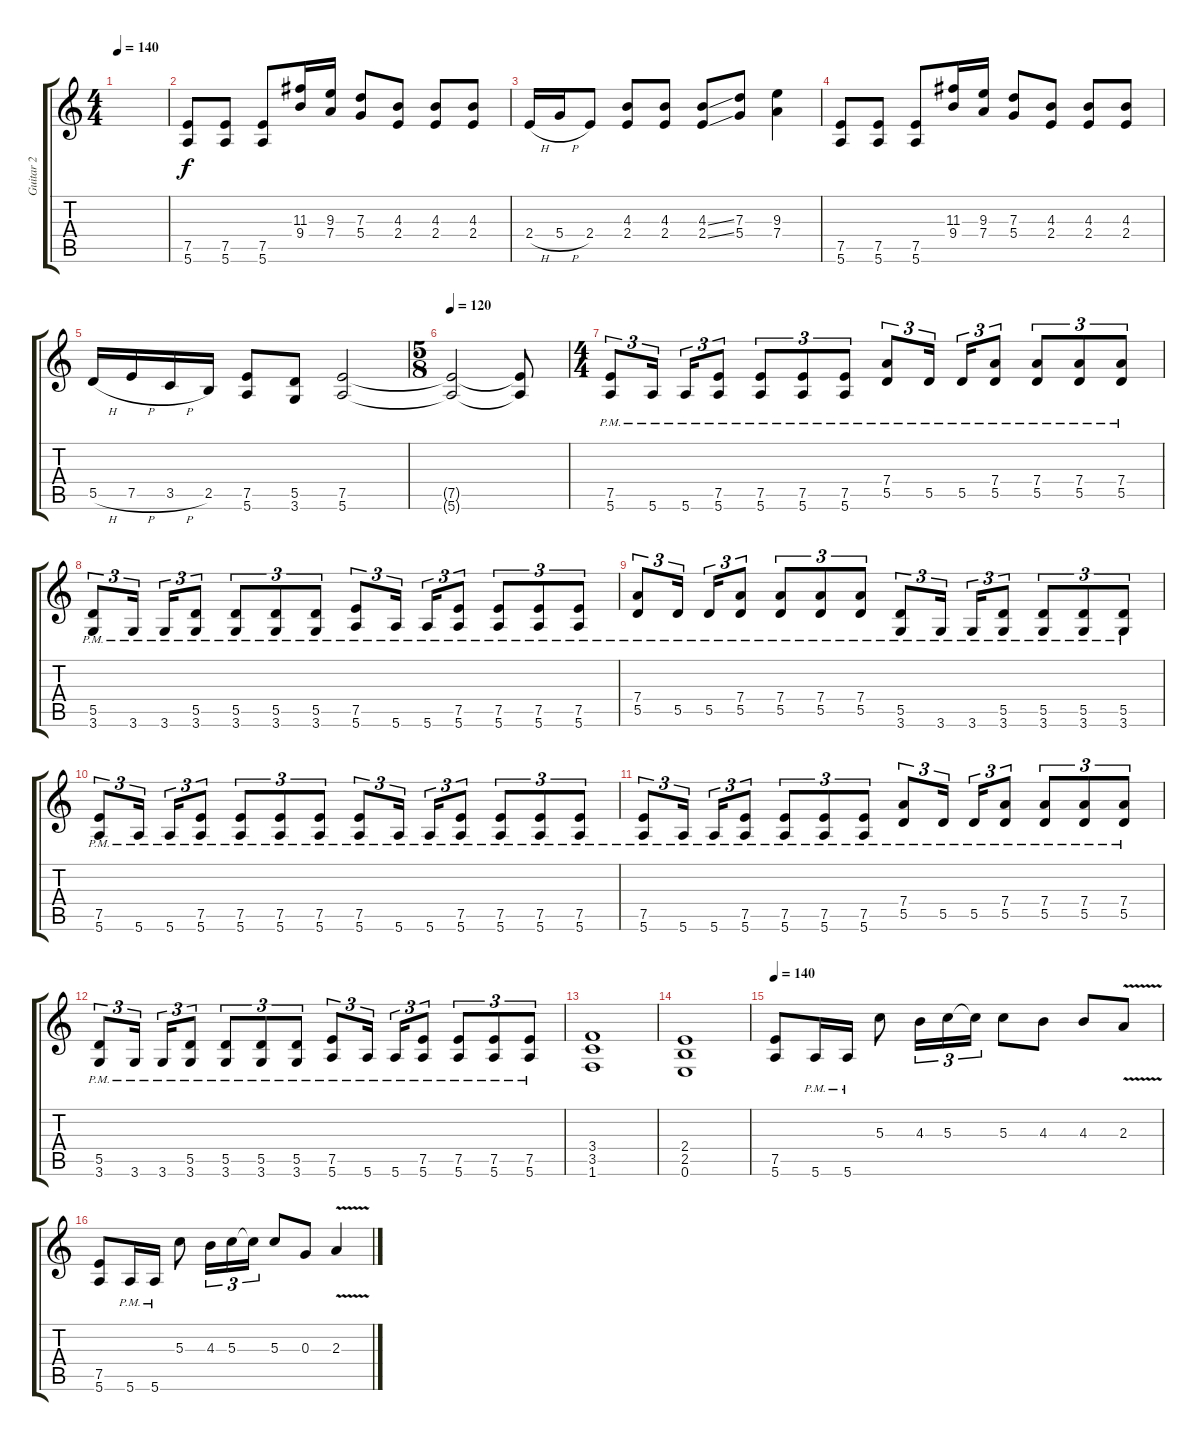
\track ("Guitar 2" "Guitar 2") {instrument distortionguitar}
\staff {score tabs}
\tuning (E4 B3 G3 D3 A2 E2) {hide}
\ts (4 4)
\tempo 140
\clef g2
\ks c
|
(7.5 5.6).8 (7.5 5.6).8 (7.5 5.6).8 (11.3 9.4).16 (9.3 7.4).16 (7.3 5.4).8 (4.3 2.4).8 (4.3 2.4).8 (4.3 2.4).8 |
2.4{h}.16 5.4{h}.16 2.4.8 (4.3 2.4).8 (4.3 2.4).8 (4.3{ss} 2.4{ss}).8 (7.3 5.4).8 (9.3 7.4).4 |
(7.5 5.6).8 (7.5 5.6).8 (7.5 5.6).8 (11.3 9.4).16 (9.3 7.4).16 (7.3 5.4).8 (4.3 2.4).8 (4.3 2.4).8 (4.3 2.4).8 |
5.5{h}.16 7.5{h}.16 3.5{h}.16 2.5.16 (7.5 5.6).8 (5.5 3.6).8 (7.5 5.6).2 |
\ts (5 8)
\tempo 120
(7.5{t} 5.6{t}).2 (7.5{t} 5.6{t}).8 |
\ts (4 4)
(7.5{pm} 5.6{pm}).8{tu (3 2)} 5.6{pm}.16{tu (3 2)} 5.6{pm}.16{tu (3 2)} (7.5{pm} 5.6{pm}).8{tu (3 2)} (7.5{pm} 5.6{pm}).8{tu (3 2)} (7.5{pm} 5.6{pm}).8{tu (3 2)} (7.5{pm} 5.6{pm}).8{tu (3 2)} (7.4{pm} 5.5{pm}).8{tu (3 2)} 5.5{pm}.16{tu (3 2)} 5.5{pm}.16{tu (3 2)} (7.4{pm} 5.5{pm}).8{tu (3 2)} (7.4{pm} 5.5{pm}).8{tu (3 2)} (7.4{pm} 5.5{pm}).8{tu (3 2)} (7.4{pm} 5.5{pm}).8{tu (3 2)} |
(5.5{pm} 3.6{pm}).8{tu (3 2)} 3.6{pm}.16{tu (3 2)} 3.6{pm}.16{tu (3 2)} (5.5{pm} 3.6{pm}).8{tu (3 2)} (5.5{pm} 3.6{pm}).8{tu (3 2)} (5.5{pm} 3.6{pm}).8{tu (3 2)} (5.5{pm} 3.6{pm}).8{tu (3 2)} (7.5{pm} 5.6{pm}).8{tu (3 2)} 5.6{pm}.16{tu (3 2)} 5.6{pm}.16{tu (3 2)} (7.5{pm} 5.6{pm}).8{tu (3 2)} (7.5{pm} 5.6{pm}).8{tu (3 2)} (7.5{pm} 5.6{pm}).8{tu (3 2)} (7.5{pm} 5.6{pm}).8{tu (3 2)} |
(7.4{pm} 5.5{pm}).8{tu (3 2)} 5.5{pm}.16{tu (3 2)} 5.5{pm}.16{tu (3 2)} (7.4{pm} 5.5{pm}).8{tu (3 2)} (7.4{pm} 5.5{pm}).8{tu (3 2)} (7.4{pm} 5.5{pm}).8{tu (3 2)} (7.4{pm} 5.5{pm}).8{tu (3 2)} (5.5{pm} 3.6{pm}).8{tu (3 2)} 3.6{pm}.16{tu (3 2)} 3.6{pm}.16{tu (3 2)} (5.5{pm} 3.6{pm}).8{tu (3 2)} (5.5{pm} 3.6{pm}).8{tu (3 2)} (5.5{pm} 3.6{pm}).8{tu (3 2)} (5.5{pm} 3.6{pm}).8{tu (3 2)} |
(7.5{pm} 5.6{pm}).8{tu (3 2)} 5.6{pm}.16{tu (3 2)} 5.6{pm}.16{tu (3 2)} (7.5{pm} 5.6{pm}).8{tu (3 2)} (7.5{pm} 5.6{pm}).8{tu (3 2)} (7.5{pm} 5.6{pm}).8{tu (3 2)} (7.5{pm} 5.6{pm}).8{tu (3 2)} (7.5{pm} 5.6{pm}).8{tu (3 2)} 5.6{pm}.16{tu (3 2)} 5.6{pm}.16{tu (3 2)} (7.5{pm} 5.6{pm}).8{tu (3 2)} (7.5{pm} 5.6{pm}).8{tu (3 2)} (7.5{pm} 5.6{pm}).8{tu (3 2)} (7.5{pm} 5.6{pm}).8{tu (3 2)} |
(7.5{pm} 5.6{pm}).8{tu (3 2)} 5.6{pm}.16{tu (3 2)} 5.6{pm}.16{tu (3 2)} (7.5{pm} 5.6{pm}).8{tu (3 2)} (7.5{pm} 5.6{pm}).8{tu (3 2)} (7.5{pm} 5.6{pm}).8{tu (3 2)} (7.5{pm} 5.6{pm}).8{tu (3 2)} (7.4{pm} 5.5{pm}).8{tu (3 2)} 5.5{pm}.16{tu (3 2)} 5.5{pm}.16{tu (3 2)} (7.4{pm} 5.5{pm}).8{tu (3 2)} (7.4{pm} 5.5{pm}).8{tu (3 2)} (7.4{pm} 5.5{pm}).8{tu (3 2)} (7.4{pm} 5.5{pm}).8{tu (3 2)} |
(5.5{pm} 3.6{pm}).8{tu (3 2)} 3.6{pm}.16{tu (3 2)} 3.6{pm}.16{tu (3 2)} (5.5{pm} 3.6{pm}).8{tu (3 2)} (5.5{pm} 3.6{pm}).8{tu (3 2)} (5.5{pm} 3.6{pm}).8{tu (3 2)} (5.5{pm} 3.6{pm}).8{tu (3 2)} (7.5{pm} 5.6{pm}).8{tu (3 2)} 5.6{pm}.16{tu (3 2)} 5.6{pm}.16{tu (3 2)} (7.5{pm} 5.6{pm}).8{tu (3 2)} (7.5{pm} 5.6{pm}).8{tu (3 2)} (7.5{pm} 5.6{pm}).8{tu (3 2)} (7.5{pm} 5.6{pm}).8{tu (3 2)} |
(3.4 3.5 1.6).1 |
(2.4 2.5 0.6).1 |
\tempo 140
(7.5 5.6).8{volume 8} 5.6{pm}.16 5.6{pm}.16 5.3.8 4.3.16{tu (3 2)} 5.3.16{tu (3 2)} 5.3{t}.16{tu (3 2)} 5.3.8 4.3.8 4.3.8 2.3{v}.8 |
(7.5 5.6).8 5.6{pm}.16 5.6{pm}.16 5.3.8 4.3.16{tu (3 2)} 5.3.16{tu (3 2)} 5.3{t}.16{tu (3 2)} 5.3.8 0.3.8 2.3{v}.4
